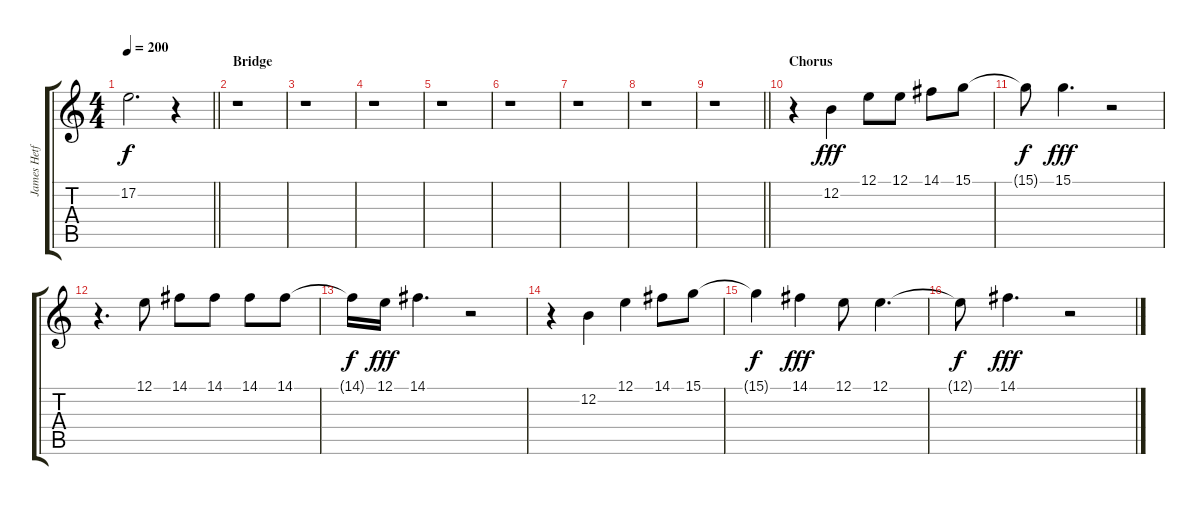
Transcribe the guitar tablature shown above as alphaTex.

\track ("James Hetfield (Voice)" "James Hetf") {instrument lead2sawtooth}
\staff {score tabs}
\tuning (E4 B3 G3 D3 A2 E2) {hide}
\ts (4 4)
\tempo 200
\clef g2
\barLineRight lightlight
\ks c
17.2{t}.2{d dy f} r.4 |
\section ("" "Bridge")
r.1 |
r.1 |
r.1 |
r.1 |
r.1 |
r.1 |
r.1 |
\barLineRight lightlight
r.1 |
\section ("" "Chorus")
r.4 12.2.4{dy fff} 12.1.8 12.1.8 14.1.8 15.1.8 |
15.1{t}.8{dy f} 15.1.4{d dy fff} r.2 |
r.4{d} 12.1.8 14.1.8 14.1.8 14.1.8 14.1.8 |
14.1{t}.16{dy f} 12.1.16{dy fff} 14.1.4{d} r.2 |
r.4 12.2.4 12.1.4 14.1.8 15.1.8 |
15.1{t}.4{dy f} 14.1.4{dy fff} 12.1.8 12.1.4{d} |
12.1{t}.8{dy f} 14.1.4{d dy fff} r.2
